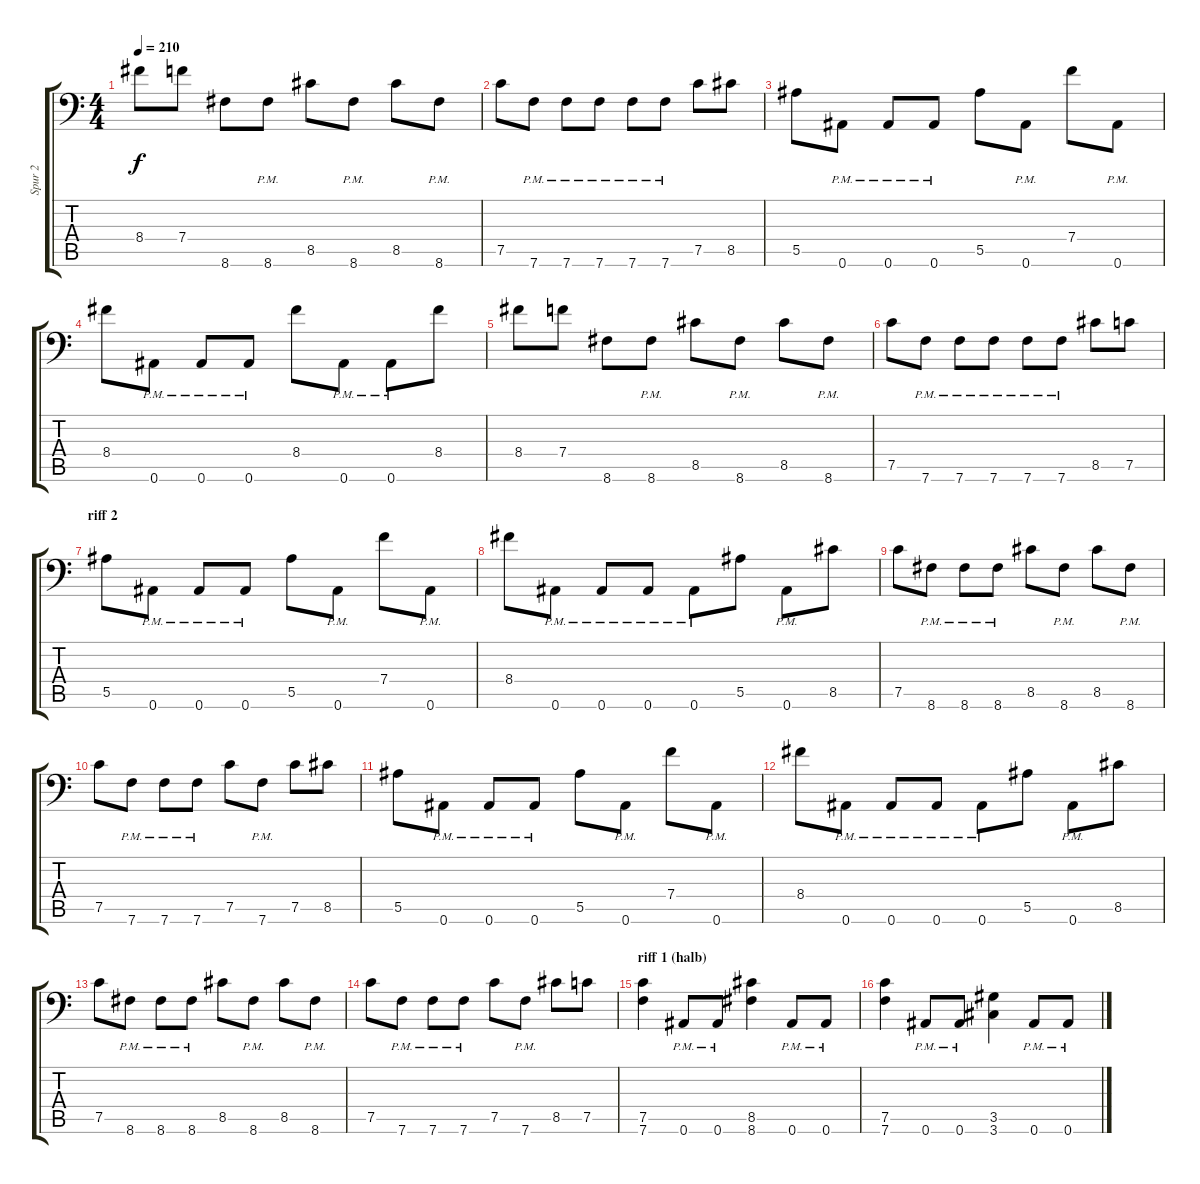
\track ("Spur 2" "Spur 2") {instrument distortionguitar}
\staff {score tabs}
\tuning (C4 G3 Eb3 Bb2 F2 Bb1) {hide}
\ts (4 4)
\tempo 210
\clef f4
\ks c
8.4.8{dy f} 7.4.8 8.6.8 8.6{pm}.8 8.5.8 8.6{pm}.8 8.5.8 8.6{pm}.8 |
7.5.8 7.6{pm}.8 7.6{pm}.8 7.6{pm}.8 7.6{pm}.8 7.6{pm}.8 7.5.8 8.5.8 |
5.5.8 0.6{pm}.8 0.6{pm}.8 0.6{pm}.8 5.5.8 0.6{pm}.8 7.4.8 0.6{pm}.8 |
8.4.8 0.6{pm}.8 0.6{pm}.8 0.6{pm}.8 8.4.8 0.6{pm}.8 0.6{pm}.8 8.4.8 |
8.4.8 7.4.8 8.6.8 8.6{pm}.8 8.5.8 8.6{pm}.8 8.5.8 8.6{pm}.8 |
7.5.8 7.6{pm}.8 7.6{pm}.8 7.6{pm}.8 7.6{pm}.8 7.6{pm}.8 8.5.8 7.5.8 |
\section ("" "riff 2")
5.5.8 0.6{pm}.8 0.6{pm}.8 0.6{pm}.8 5.5.8 0.6{pm}.8 7.4.8 0.6{pm}.8 |
8.4.8 0.6{pm}.8 0.6{pm}.8 0.6{pm}.8 0.6{pm}.8 5.5.8 0.6{pm}.8 8.5.8 |
7.5.8 8.6{pm}.8 8.6{pm}.8 8.6{pm}.8 8.5.8 8.6{pm}.8 8.5.8 8.6{pm}.8 |
7.5.8 7.6{pm}.8 7.6{pm}.8 7.6{pm}.8 7.5.8 7.6{pm}.8 7.5.8 8.5.8 |
5.5.8 0.6{pm}.8 0.6{pm}.8 0.6{pm}.8 5.5.8 0.6{pm}.8 7.4.8 0.6{pm}.8 |
8.4.8 0.6{pm}.8 0.6{pm}.8 0.6{pm}.8 0.6{pm}.8 5.5.8 0.6{pm}.8 8.5.8 |
7.5.8 8.6{pm}.8 8.6{pm}.8 8.6{pm}.8 8.5.8 8.6{pm}.8 8.5.8 8.6{pm}.8 |
7.5.8 7.6{pm}.8 7.6{pm}.8 7.6{pm}.8 7.5.8 7.6{pm}.8 8.5.8 7.5.8 |
\section ("" "riff 1 (halb)")
(7.5 7.6).4 0.6{pm}.8 0.6{pm}.8 (8.5 8.6).4 0.6{pm}.8 0.6{pm}.8 |
(7.5 7.6).4 0.6{pm}.8 0.6{pm}.8 (3.5 3.6).4 0.6{pm}.8 0.6{pm}.8
